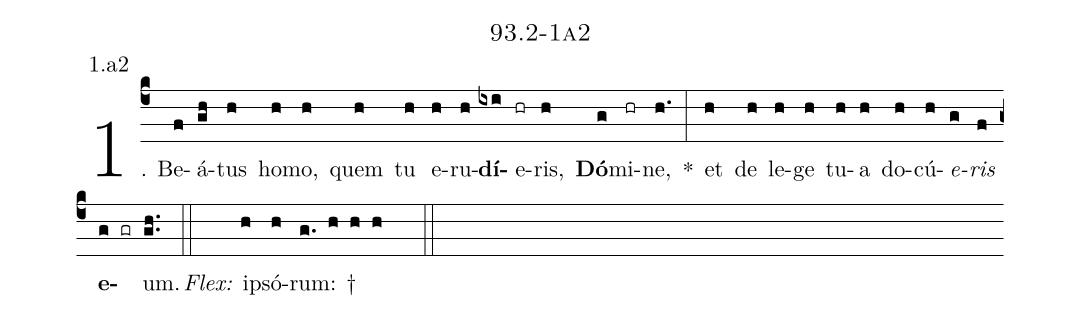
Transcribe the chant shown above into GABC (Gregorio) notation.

name: 93.2-1a2;
annotation: 1.a2;
%%
(c4)1. Be(f)á(gh)tus(h) ho(h)mo,(h) quem(h) tu(h) e(h)ru(h)<b>dí</b>(ixi)e(hr)ris,(h) <b>Dó</b>(g)mi(hr)ne,(h.) *(:) et(h) de(h) le(h)ge(h) tu(h)a(h) do(h)cú(h)<i>e</i>(g)<i>ris</i>(f) <b>e</b>(g gr)um.(gh..) (::)
<i>Flex:</i>()  ip(h)só(h)rum: †(g. h h h  ::)

%E(h) u(h) o(g) u(f) a(g) e.(gh..) (::)
